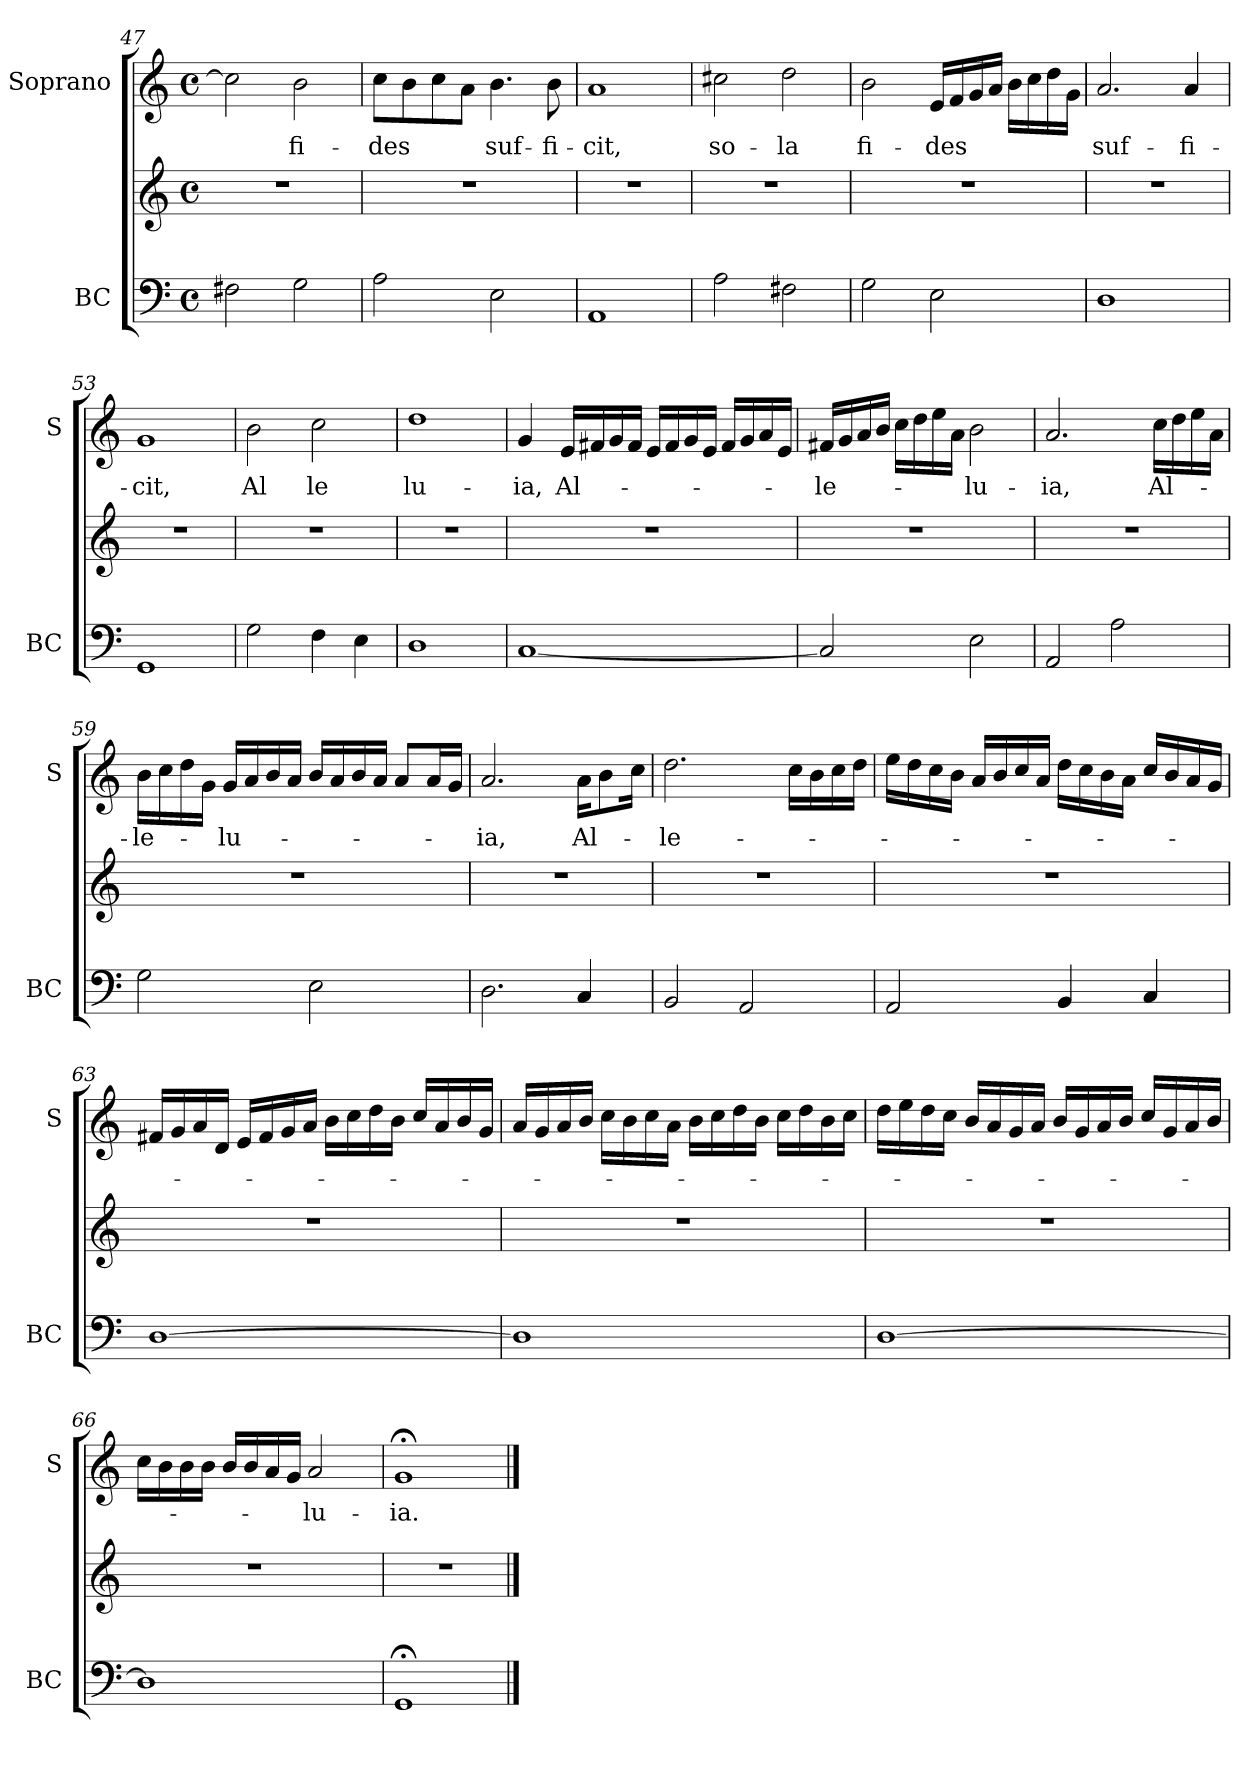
**kern	**kern	**kern	**text
*part2	*part2	*part1	*part1
*staff3	*staff2	*staff1	*staff1
*I"BC	*	*I"Soprano	*
*I'BC	*	*I'S	*
*clefF4	*clefG2	*clefG2	*
*k[]	*k[]	*k[]	*
*C:	*C:	*C:	*
*M4/4	*M4/4	*M4/4	*
*met(c)	*met(c)	*met(c)	*
=47	=47	=47	=47
2F#X\	1r	2cc\]	.
!	!	!	!LO:LY:b
2G\	.	2b\	fi-
!!LO:LB:g=z
=48	=48	=48	=48
!	!	!	!LO:LY:b
2A\	1r	8cc\L	-des
.	.	8b\	.
.	.	8cc\	.
.	.	8a\J	.
!	!	!	!LO:LY:b
2E\	.	4.b\	suf-
!	!	!	!LO:LY:b
.	.	8b\	-fi-
=49	=49	=49	=49
!	!	!	!LO:LY:b
1AA	1r	1a	-cit,
=50	=50	=50	=50
!	!	!	!LO:LY:b
2A\	1r	2cc#X\	so-
!	!	!	!LO:LY:b
2F#X\	.	2dd\	-la
=51	=51	=51	=51
!	!	!	!LO:LY:b
2G\	1r	2b\	fi-
!	!	!	!LO:LY:b
2E\	.	16e/LL	-des
.	.	16f/	.
.	.	16g/	.
.	.	16a/JJ	.
.	.	16b\LL	.
.	.	16cc\	.
.	.	16dd\	.
.	.	16g\JJ	.
=52	=52	=52	=52
!	!	!	!LO:LY:b
1D	1r	2.a/	suf-
!	!	!	!LO:LY:b
.	.	4a/	-fi-
=53	=53	=53	=53
!	!	!	!LO:LY:b
1GG	1r	1g	-cit,
!!LO:LB:g=z
=54	=54	=54	=54
!	!	!	!LO:LY:b
2G\	1r	2b\	Al
!	!	!	!LO:LY:b
4F\	.	2cc\	le
4E\	.	.	.
=55	=55	=55	=55
!	!	!	!LO:LY:b
1D	1r	1dd	lu-
=56	=56	=56	=56
!	!	!	!LO:LY:b
[1C	1r	4g/	-ia,
!	!	!	!LO:LY:b
.	.	16e/LL	Al-
.	.	16f#X/	.
.	.	16g/	.
.	.	16f#/JJ	.
.	.	16e/LL	.
.	.	16f#/	.
.	.	16g/	.
.	.	16e/JJ	.
.	.	16f#/LL	.
.	.	16g/	.
.	.	16a/	.
.	.	16e/JJ	.
=57	=57	=57	=57
!	!	!	!LO:LY:b
2C/]	1r	16f#X/LL	-le-
.	.	16g/	.
.	.	16a/	.
.	.	16b/JJ	.
.	.	16cc\LL	.
.	.	16dd\	.
.	.	16ee\	.
.	.	16a\JJ	.
!	!	!	!LO:LY:b
2E\	.	2b\	-lu-
!!LO:PB:g=z
=58	=58	=58	=58
!	!	!	!LO:LY:b
2AA/	1r	2.a/	-ia,
2A\	.	.	.
!	!	!	!LO:LY:b
.	.	16cc\LL	Al-
.	.	16dd\	.
.	.	16ee\	.
.	.	16a\JJ	.
=59	=59	=59	=59
!	!	!	!LO:LY:b
2G\	1r	16b\LL	-le-
.	.	16cc\	.
.	.	16dd\	.
.	.	16g\JJ	.
!	!	!	!LO:LY:b
.	.	16g/LL	-lu-
.	.	16a/	.
.	.	16b/	.
.	.	16a/JJ	.
2E\	.	16b/LL	.
.	.	16a/	.
.	.	16b/	.
.	.	16a/JJ	.
.	.	8a/L	.
.	.	16a/L	.
.	.	16g/JJ	.
=60	=60	=60	=60
!	!	!	!LO:LY:b
2.D\	1r	2.a/	-ia,
!	!	!	!LO:LY:b
4C/	.	16a\KL	Al-
.	.	8b\	.
.	.	16cc\Jk	.
=61	=61	=61	=61
!	!	!	!LO:LY:b
2BB/	1r	2.dd\	-le-
2AA/	.	.	.
.	.	16cc\LL	.
.	.	16b\	.
.	.	16cc\	.
.	.	16dd\JJ	.
!!LO:LB:g=z
=62	=62	=62	=62
2AA/	1r	16ee\LL	.
.	.	16dd\	.
.	.	16cc\	.
.	.	16b\JJ	.
.	.	16a/LL	.
.	.	16b/	.
.	.	16cc/	.
.	.	16a/JJ	.
4BB/	.	16dd\LL	.
.	.	16cc\	.
.	.	16b\	.
.	.	16a\JJ	.
4C/	.	16cc/LL	.
.	.	16b/	.
.	.	16a/	.
.	.	16g/JJ	.
=63	=63	=63	=63
[1D	1r	16f#X/LL	.
.	.	16g/	.
.	.	16a/	.
.	.	16d/JJ	.
.	.	16e/LL	.
.	.	16f#/	.
.	.	16g/	.
.	.	16a/JJ	.
.	.	16b\LL	.
.	.	16cc\	.
.	.	16dd\	.
.	.	16b\JJ	.
.	.	16cc/LL	.
.	.	16a/	.
.	.	16b/	.
.	.	16g/JJ	.
=64	=64	=64	=64
1D]	1r	16a/LL	.
.	.	16g/	.
.	.	16a/	.
.	.	16b/JJ	.
.	.	16cc\LL	.
.	.	16b\	.
.	.	16cc\	.
.	.	16a\JJ	.
.	.	16b\LL	.
.	.	16cc\	.
.	.	16dd\	.
.	.	16b\JJ	.
.	.	16cc\LL	.
.	.	16dd\	.
.	.	16b\	.
.	.	16cc\JJ	.
!!LO:LB:g=z
=65	=65	=65	=65
[1D	1r	16dd\LL	.
.	.	16ee\	.
.	.	16dd\	.
.	.	16cc\JJ	.
.	.	16b/LL	.
.	.	16a/	.
.	.	16g/	.
.	.	16a/JJ	.
.	.	16b/LL	.
.	.	16g/	.
.	.	16a/	.
.	.	16b/JJ	.
.	.	16cc/LL	.
.	.	16g/	.
.	.	16a/	.
.	.	16b/JJ	.
=66	=66	=66	=66
1D]	1r	16cc\LL	.
.	.	16b\	.
.	.	16b\	.
.	.	16b\JJ	.
.	.	16b/LL	.
.	.	16b/	.
.	.	16a/	.
.	.	16g/JJ	.
!	!	!	!LO:LY:b
.	.	2a/	-lu-
=67	=67	=67	=67
!	!	!	!LO:LY:b
1GG;<	1r	1g;<	-ia.
==	==	==	==
*-	*-	*-	*-
